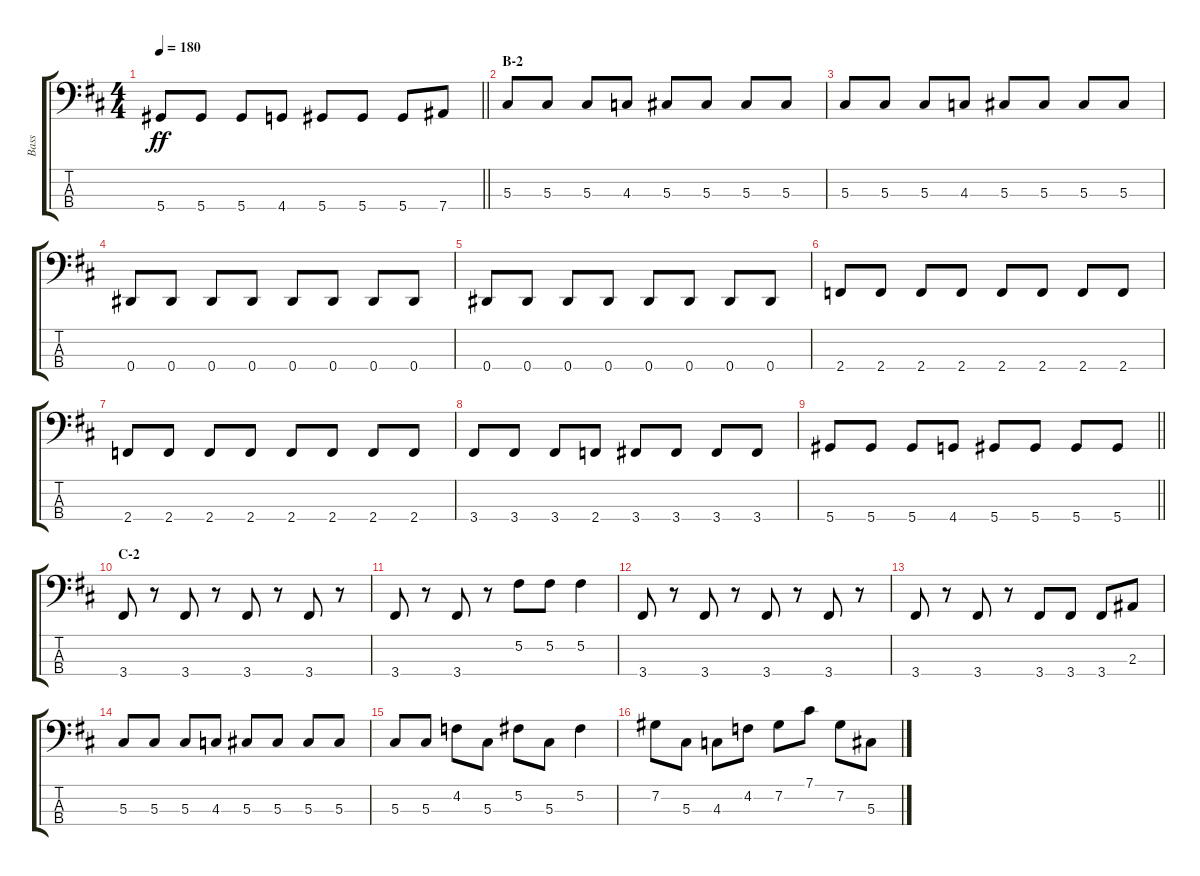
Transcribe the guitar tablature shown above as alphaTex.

\track ("Bass" "Bass") {instrument electricbasspick}
\staff {score tabs}
\tuning (Gb2 Db2 Ab1 Eb1) {hide}
\ts (4 4)
\tempo 180
\clef f4
\barLineRight lightlight
\ks d
5.4.8{dy ff} 5.4.8 5.4.8 4.4.8 5.4.8 5.4.8 5.4.8 7.4.8 |
\section ("" "B-2")
5.3.8 5.3.8 5.3.8 4.3.8 5.3.8 5.3.8 5.3.8 5.3.8 |
5.3.8 5.3.8 5.3.8 4.3.8 5.3.8 5.3.8 5.3.8 5.3.8 |
0.4.8 0.4.8 0.4.8 0.4.8 0.4.8 0.4.8 0.4.8 0.4.8 |
0.4.8 0.4.8 0.4.8 0.4.8 0.4.8 0.4.8 0.4.8 0.4.8 |
2.4.8 2.4.8 2.4.8 2.4.8 2.4.8 2.4.8 2.4.8 2.4.8 |
2.4.8 2.4.8 2.4.8 2.4.8 2.4.8 2.4.8 2.4.8 2.4.8 |
3.4.8 3.4.8 3.4.8 2.4.8 3.4.8 3.4.8 3.4.8 3.4.8 |
\barLineRight lightlight
5.4.8 5.4.8 5.4.8 4.4.8 5.4.8 5.4.8 5.4.8 5.4.8 |
\section ("" "C-2")
3.4.8 r.8 3.4.8 r.8 3.4.8 r.8 3.4.8 r.8 |
3.4.8 r.8 3.4.8 r.8 5.2.8 5.2.8 5.2.4 |
3.4.8 r.8 3.4.8 r.8 3.4.8 r.8 3.4.8 r.8 |
3.4.8 r.8 3.4.8 r.8 3.4.8 3.4.8 3.4.8 2.3.8 |
5.3.8 5.3.8 5.3.8 4.3.8 5.3.8 5.3.8 5.3.8 5.3.8 |
5.3.8 5.3.8 4.2.8 5.3.8 5.2.8 5.3.8 5.2.4 |
7.2.8 5.3.8 4.3.8 4.2.8 7.2.8 7.1.8 7.2.8 5.3.8
